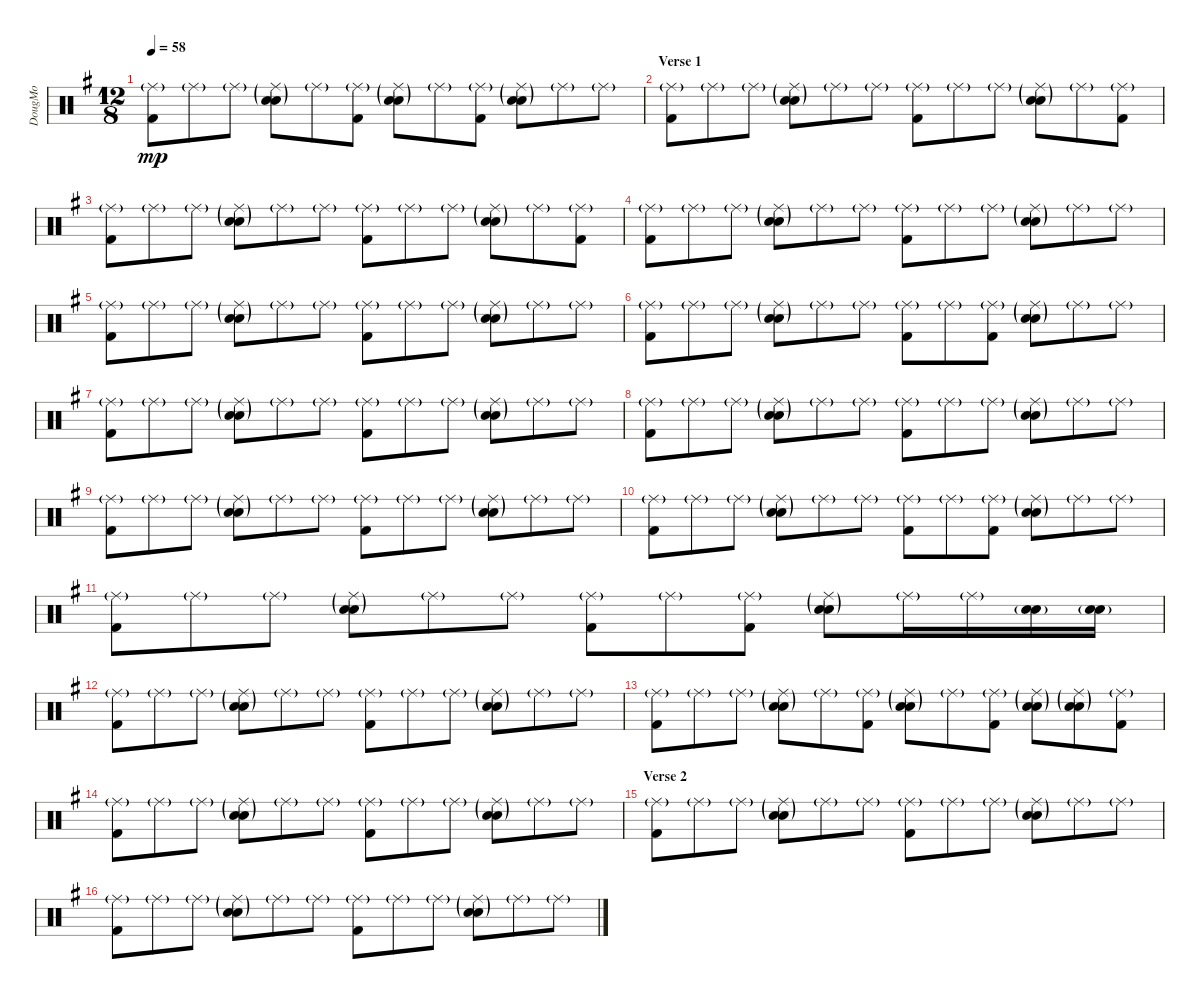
\track ("DougMo" "DougMo") {instrument percussion}
\staff {score}
\articulation defaults
\ts (12 8)
\tempo 58
\clef neutral
\ks g
("Ride (middle)"{g} "Kick (hit) 2").8{dy mp} "Ride (middle)"{g}.8 "Ride (middle)"{g}.8 ("Ride (middle)"{g} "Electric Snare (hit)"{g} "Snare (hit) 2").8 "Ride (middle)"{g}.8 ("Ride (middle)"{g} "Kick (hit) 2").8 ("Ride (middle)"{g} "Electric Snare (hit)"{g} "Snare (hit) 2").8 "Ride (middle)"{g}.8 ("Ride (middle)"{g} "Kick (hit) 2").8 ("Ride (middle)"{g} "Electric Snare (hit)"{g} "Snare (hit) 2").8 "Ride (middle)"{g}.8 "Ride (middle)"{g}.8 |
\section ("" "Verse 1")
("Ride (middle)"{g} "Kick (hit) 2").8 "Ride (middle)"{g}.8 "Ride (middle)"{g}.8 ("Ride (middle)"{g} "Electric Snare (hit)"{g} "Snare (hit) 2").8 "Ride (middle)"{g}.8 "Ride (middle)"{g}.8 ("Ride (middle)"{g} "Kick (hit) 2").8 "Ride (middle)"{g}.8 "Ride (middle)"{g}.8 ("Ride (middle)"{g} "Electric Snare (hit)"{g} "Snare (hit) 2").8 "Ride (middle)"{g}.8 ("Ride (middle)"{g} "Kick (hit) 2").8 |
("Ride (middle)"{g} "Kick (hit) 2").8 "Ride (middle)"{g}.8 "Ride (middle)"{g}.8 ("Ride (middle)"{g} "Electric Snare (hit)"{g} "Snare (hit) 2").8 "Ride (middle)"{g}.8 "Ride (middle)"{g}.8 ("Ride (middle)"{g} "Kick (hit) 2").8 "Ride (middle)"{g}.8 "Ride (middle)"{g}.8 ("Ride (middle)"{g} "Electric Snare (hit)"{g} "Snare (hit) 2").8 "Ride (middle)"{g}.8 ("Ride (middle)"{g} "Kick (hit) 2").8 |
("Ride (middle)"{g} "Kick (hit) 2").8 "Ride (middle)"{g}.8 "Ride (middle)"{g}.8 ("Ride (middle)"{g} "Electric Snare (hit)"{g} "Snare (hit) 2").8 "Ride (middle)"{g}.8 "Ride (middle)"{g}.8 ("Ride (middle)"{g} "Kick (hit) 2").8 "Ride (middle)"{g}.8 "Ride (middle)"{g}.8 ("Ride (middle)"{g} "Electric Snare (hit)"{g} "Snare (hit) 2").8 "Ride (middle)"{g}.8 "Ride (middle)"{g}.8 |
("Ride (middle)"{g} "Kick (hit) 2").8 "Ride (middle)"{g}.8 "Ride (middle)"{g}.8 ("Ride (middle)"{g} "Electric Snare (hit)"{g} "Snare (hit) 2").8 "Ride (middle)"{g}.8 "Ride (middle)"{g}.8 ("Ride (middle)"{g} "Kick (hit) 2").8 "Ride (middle)"{g}.8 "Ride (middle)"{g}.8 ("Ride (middle)"{g} "Electric Snare (hit)"{g} "Snare (hit) 2").8 "Ride (middle)"{g}.8 "Ride (middle)"{g}.8 |
("Ride (middle)"{g} "Kick (hit) 2").8 "Ride (middle)"{g}.8 "Ride (middle)"{g}.8 ("Ride (middle)"{g} "Electric Snare (hit)"{g} "Snare (hit) 2").8 "Ride (middle)"{g}.8 "Ride (middle)"{g}.8 ("Ride (middle)"{g} "Kick (hit) 2").8 "Ride (middle)"{g}.8 ("Ride (middle)"{g} "Kick (hit) 2").8 ("Ride (middle)"{g} "Electric Snare (hit)"{g} "Snare (hit) 2").8 "Ride (middle)"{g}.8 "Ride (middle)"{g}.8 |
("Ride (middle)"{g} "Kick (hit) 2").8 "Ride (middle)"{g}.8 "Ride (middle)"{g}.8 ("Ride (middle)"{g} "Electric Snare (hit)"{g} "Snare (hit) 2").8 "Ride (middle)"{g}.8 "Ride (middle)"{g}.8 ("Ride (middle)"{g} "Kick (hit) 2").8 "Ride (middle)"{g}.8 "Ride (middle)"{g}.8 ("Ride (middle)"{g} "Electric Snare (hit)"{g} "Snare (hit) 2").8 "Ride (middle)"{g}.8 "Ride (middle)"{g}.8 |
("Ride (middle)"{g} "Kick (hit) 2").8 "Ride (middle)"{g}.8 "Ride (middle)"{g}.8 ("Ride (middle)"{g} "Electric Snare (hit)"{g} "Snare (hit) 2").8 "Ride (middle)"{g}.8 "Ride (middle)"{g}.8 ("Ride (middle)"{g} "Kick (hit) 2").8 "Ride (middle)"{g}.8 "Ride (middle)"{g}.8 ("Ride (middle)"{g} "Electric Snare (hit)"{g} "Snare (hit) 2").8 "Ride (middle)"{g}.8 "Ride (middle)"{g}.8 |
("Ride (middle)"{g} "Kick (hit) 2").8 "Ride (middle)"{g}.8 "Ride (middle)"{g}.8 ("Ride (middle)"{g} "Electric Snare (hit)"{g} "Snare (hit) 2").8 "Ride (middle)"{g}.8 "Ride (middle)"{g}.8 ("Ride (middle)"{g} "Kick (hit) 2").8 "Ride (middle)"{g}.8 "Ride (middle)"{g}.8 ("Ride (middle)"{g} "Electric Snare (hit)"{g} "Snare (hit) 2").8 "Ride (middle)"{g}.8 "Ride (middle)"{g}.8 |
("Ride (middle)"{g} "Kick (hit) 2").8 "Ride (middle)"{g}.8 "Ride (middle)"{g}.8 ("Ride (middle)"{g} "Electric Snare (hit)"{g} "Snare (hit) 2").8 "Ride (middle)"{g}.8 "Ride (middle)"{g}.8 ("Ride (middle)"{g} "Kick (hit) 2").8 "Ride (middle)"{g}.8 ("Ride (middle)"{g} "Kick (hit) 2").8 ("Ride (middle)"{g} "Electric Snare (hit)"{g} "Snare (hit) 2").8 "Ride (middle)"{g}.8 "Ride (middle)"{g}.8 |
("Ride (middle)"{g} "Kick (hit) 2").8 "Ride (middle)"{g}.8 "Ride (middle)"{g}.8 ("Ride (middle)"{g} "Electric Snare (hit)"{g} "Snare (hit) 2").8 "Ride (middle)"{g}.8 "Ride (middle)"{g}.8 ("Ride (middle)"{g} "Kick (hit) 2").8 "Ride (middle)"{g}.8 ("Ride (middle)"{g} "Kick (hit) 2").8 ("Ride (middle)"{g} "Electric Snare (hit)"{g} "Snare (hit) 2").8 "Ride (middle)"{g}.16 "Ride (middle)"{g}.16 ("Electric Snare (hit)"{g} "Snare (hit) 2").16 ("Electric Snare (hit)"{g} "Snare (hit) 2").16 |
("Ride (middle)"{g} "Kick (hit) 2").8 "Ride (middle)"{g}.8 "Ride (middle)"{g}.8 ("Ride (middle)"{g} "Electric Snare (hit)"{g} "Snare (hit) 2").8 "Ride (middle)"{g}.8 "Ride (middle)"{g}.8 ("Ride (middle)"{g} "Kick (hit) 2").8 "Ride (middle)"{g}.8 "Ride (middle)"{g}.8 ("Ride (middle)"{g} "Electric Snare (hit)"{g} "Snare (hit) 2").8 "Ride (middle)"{g}.8 "Ride (middle)"{g}.8 |
("Ride (middle)"{g} "Kick (hit) 2").8 "Ride (middle)"{g}.8 "Ride (middle)"{g}.8 ("Ride (middle)"{g} "Electric Snare (hit)"{g} "Snare (hit) 2").8 "Ride (middle)"{g}.8 ("Ride (middle)"{g} "Kick (hit) 2").8 ("Ride (middle)"{g} "Electric Snare (hit)"{g} "Snare (hit) 2").8 "Ride (middle)"{g}.8 ("Ride (middle)"{g} "Kick (hit) 2").8 ("Ride (middle)"{g} "Electric Snare (hit)"{g} "Snare (hit) 2").8 ("Ride (middle)"{g} "Electric Snare (hit)"{g} "Snare (hit) 2").8 ("Ride (middle)"{g} "Kick (hit) 2").8 |
("Ride (middle)"{g} "Kick (hit) 2").8 "Ride (middle)"{g}.8 "Ride (middle)"{g}.8 ("Ride (middle)"{g} "Electric Snare (hit)"{g} "Snare (hit) 2").8 "Ride (middle)"{g}.8 "Ride (middle)"{g}.8 ("Ride (middle)"{g} "Kick (hit) 2").8 "Ride (middle)"{g}.8 "Ride (middle)"{g}.8 ("Ride (middle)"{g} "Electric Snare (hit)"{g} "Snare (hit) 2").8 "Ride (middle)"{g}.8 "Ride (middle)"{g}.8 |
\section ("" "Verse 2")
("Ride (middle)"{g} "Kick (hit) 2").8 "Ride (middle)"{g}.8 "Ride (middle)"{g}.8 ("Ride (middle)"{g} "Electric Snare (hit)"{g} "Snare (hit) 2").8 "Ride (middle)"{g}.8 "Ride (middle)"{g}.8 ("Ride (middle)"{g} "Kick (hit) 2").8 "Ride (middle)"{g}.8 "Ride (middle)"{g}.8 ("Ride (middle)"{g} "Electric Snare (hit)"{g} "Snare (hit) 2").8 "Ride (middle)"{g}.8 "Ride (middle)"{g}.8 |
("Ride (middle)"{g} "Kick (hit) 2").8 "Ride (middle)"{g}.8 "Ride (middle)"{g}.8 ("Ride (middle)"{g} "Electric Snare (hit)"{g} "Snare (hit) 2").8 "Ride (middle)"{g}.8 "Ride (middle)"{g}.8 ("Ride (middle)"{g} "Kick (hit) 2").8 "Ride (middle)"{g}.8 "Ride (middle)"{g}.8 ("Ride (middle)"{g} "Electric Snare (hit)"{g} "Snare (hit) 2").8 "Ride (middle)"{g}.8 "Ride (middle)"{g}.8
